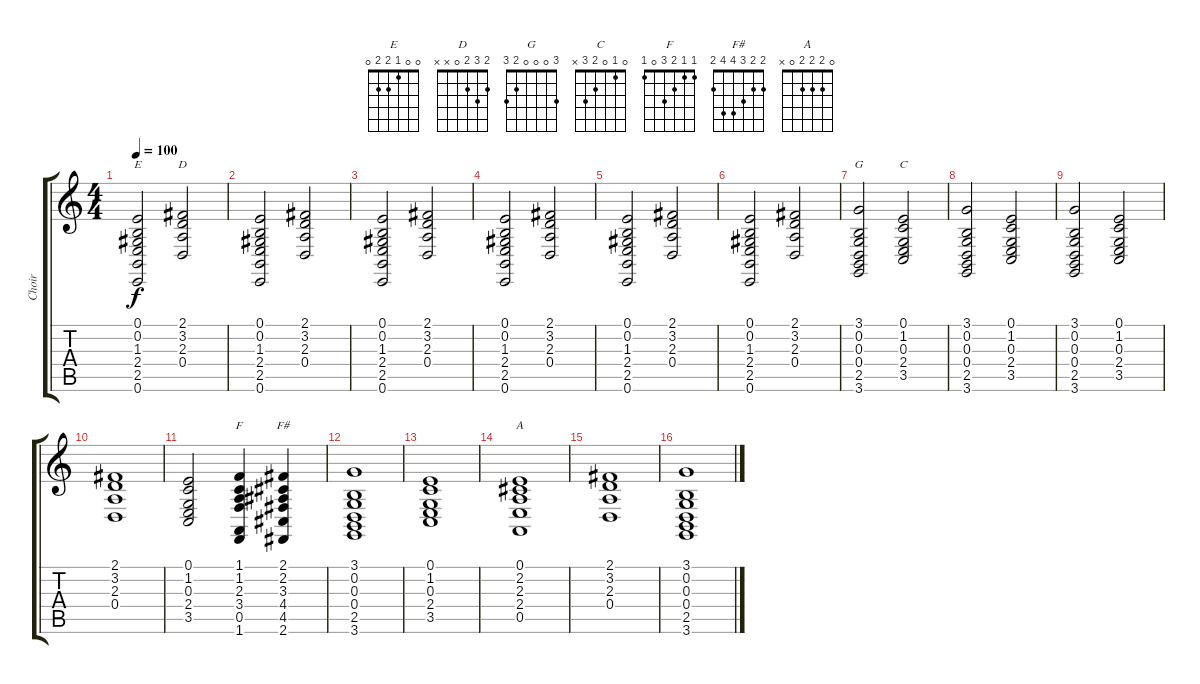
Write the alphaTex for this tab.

\track ("Choir" "Choir") {instrument choiraahs}
\staff {score tabs}
\tuning (E4 B3 G3 D3 A2 E2) {hide}
\chord ("E" 0 0 1 2 2 0)
\chord ("D" 2 3 2 0 x x)
\chord ("G" 3 0 0 0 2 3)
\chord ("C" 0 1 0 2 3 x)
\chord ("F" 1 1 2 3 0 1)
\chord ("F#" 2 2 3 4 4 2)
\chord ("A" 0 2 2 2 0 x)
\ts (4 4)
\tempo 100
\clef g2
\ks c
(0.1 0.2 1.3 2.4 2.5 0.6).2{ch "E" dy f} (2.1 3.2 2.3 0.4).2{ch "D"} |
(0.1 0.2 1.3 2.4 2.5 0.6).2 (2.1 3.2 2.3 0.4).2 |
(0.1 0.2 1.3 2.4 2.5 0.6).2 (2.1 3.2 2.3 0.4).2 |
(0.1 0.2 1.3 2.4 2.5 0.6).2 (2.1 3.2 2.3 0.4).2 |
(0.1 0.2 1.3 2.4 2.5 0.6).2 (2.1 3.2 2.3 0.4).2 |
(0.1 0.2 1.3 2.4 2.5 0.6).2 (2.1 3.2 2.3 0.4).2 |
(3.1 0.2 0.3 0.4 2.5 3.6).2{ch "G"} (0.1 1.2 0.3 2.4 3.5).2{ch "C"} |
(3.1 0.2 0.3 0.4 2.5 3.6).2 (0.1 1.2 0.3 2.4 3.5).2 |
(3.1 0.2 0.3 0.4 2.5 3.6).2 (0.1 1.2 0.3 2.4 3.5).2 |
(2.1 3.2 2.3 0.4).1 |
(0.1 1.2 0.3 2.4 3.5).2 (1.1 1.2 2.3 3.4 0.5 1.6).4{ch "F"} (2.1 2.2 3.3 4.4 4.5 2.6).4{ch "F#"} |
(3.1 0.2 0.3 0.4 2.5 3.6).1 |
(0.1 1.2 0.3 2.4 3.5).1 |
(0.1 2.2 2.3 2.4 0.5).1{ch "A"} |
(2.1 3.2 2.3 0.4).1 |
(3.1 0.2 0.3 0.4 2.5 3.6).1
